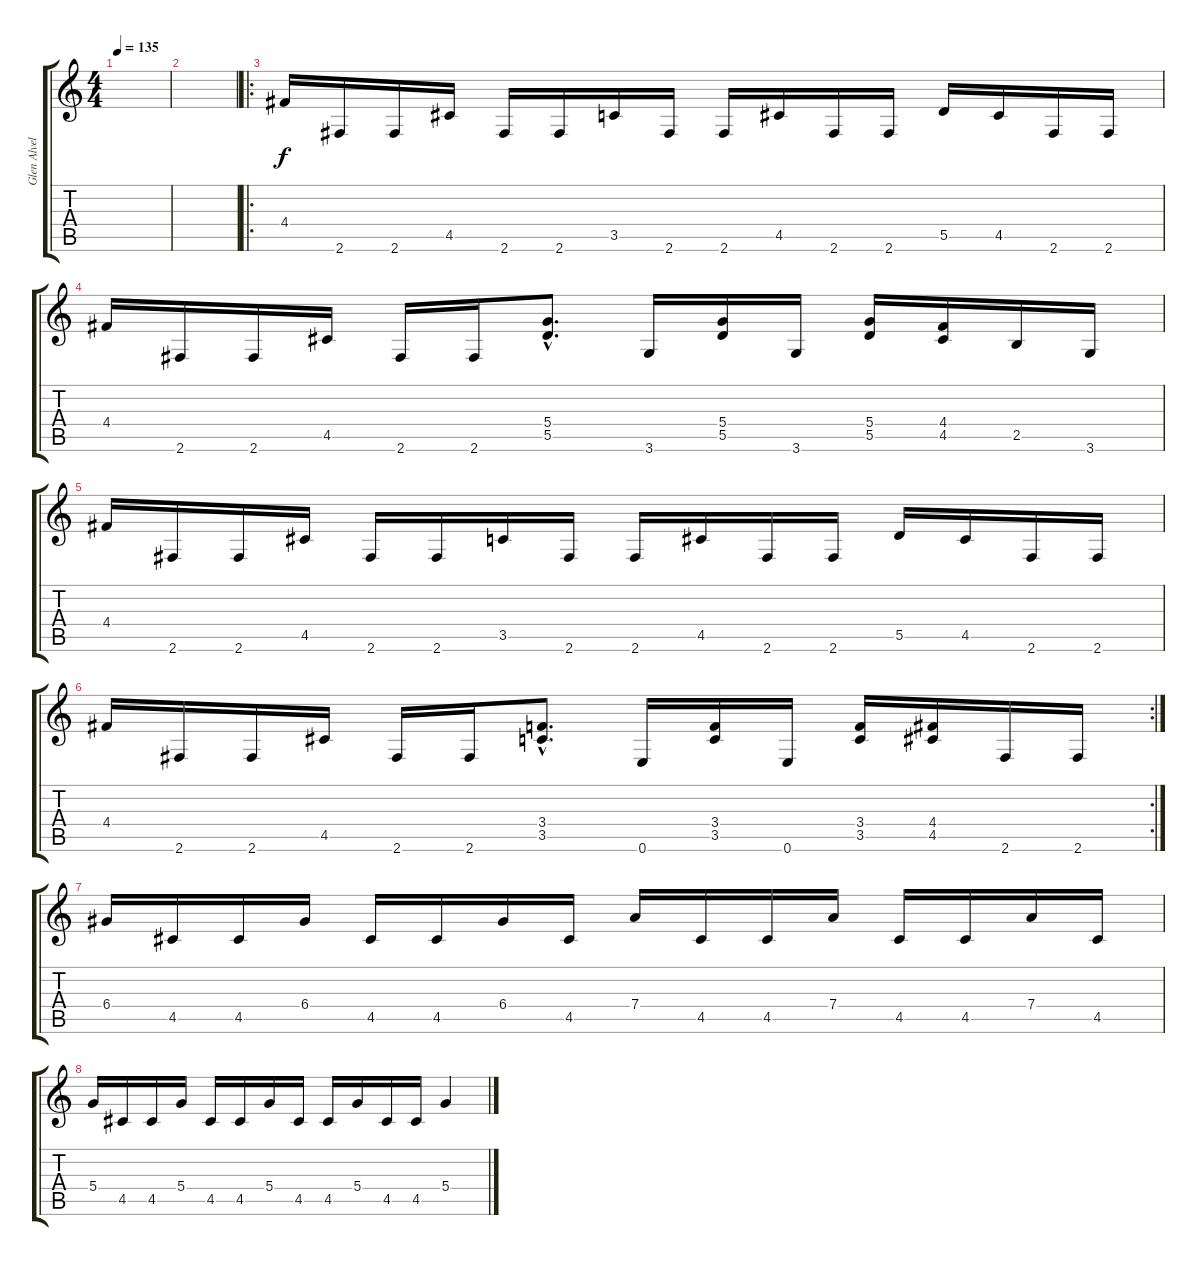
\track ("Glen Alvelais" "Glen Alvel") {instrument distortionguitar}
\staff {score tabs}
\tuning (E4 B3 G3 D3 A2 E2) {hide}
\ts (4 4)
\tempo 135
\clef g2
\ks c
|
|
\ro
4.4.16 2.6.16 2.6.16 4.5.16 2.6.16 2.6.16 3.5.16 2.6.16 2.6.16 4.5.16 2.6.16 2.6.16 5.5.16 4.5.16 2.6.16 2.6.16 |
4.4.16 2.6.16 2.6.16 4.5.16 2.6.16 2.6.16 (5.4{hac} 5.5{hac}).8{d} 3.6.16 (5.4 5.5).16 3.6.16 (5.4 5.5).16 (4.4 4.5).16 2.5.16 3.6.16 |
4.4.16 2.6.16 2.6.16 4.5.16 2.6.16 2.6.16 3.5.16 2.6.16 2.6.16 4.5.16 2.6.16 2.6.16 5.5.16 4.5.16 2.6.16 2.6.16 |
\rc 2
4.4.16 2.6.16 2.6.16 4.5.16 2.6.16 2.6.16 (3.4{hac} 3.5{hac}).8{d} 0.6.16 (3.4 3.5).16 0.6.16 (3.4 3.5).16 (4.4 4.5).16 2.6.16 2.6.16 |
6.4.16 4.5.16 4.5.16 6.4.16 4.5.16 4.5.16 6.4.16 4.5.16 7.4.16 4.5.16 4.5.16 7.4.16 4.5.16 4.5.16 7.4.16 4.5.16 |
5.4.16 4.5.16 4.5.16 5.4.16 4.5.16 4.5.16 5.4.16 4.5.16 4.5.16 5.4.16 4.5.16 4.5.16 5.4.4
